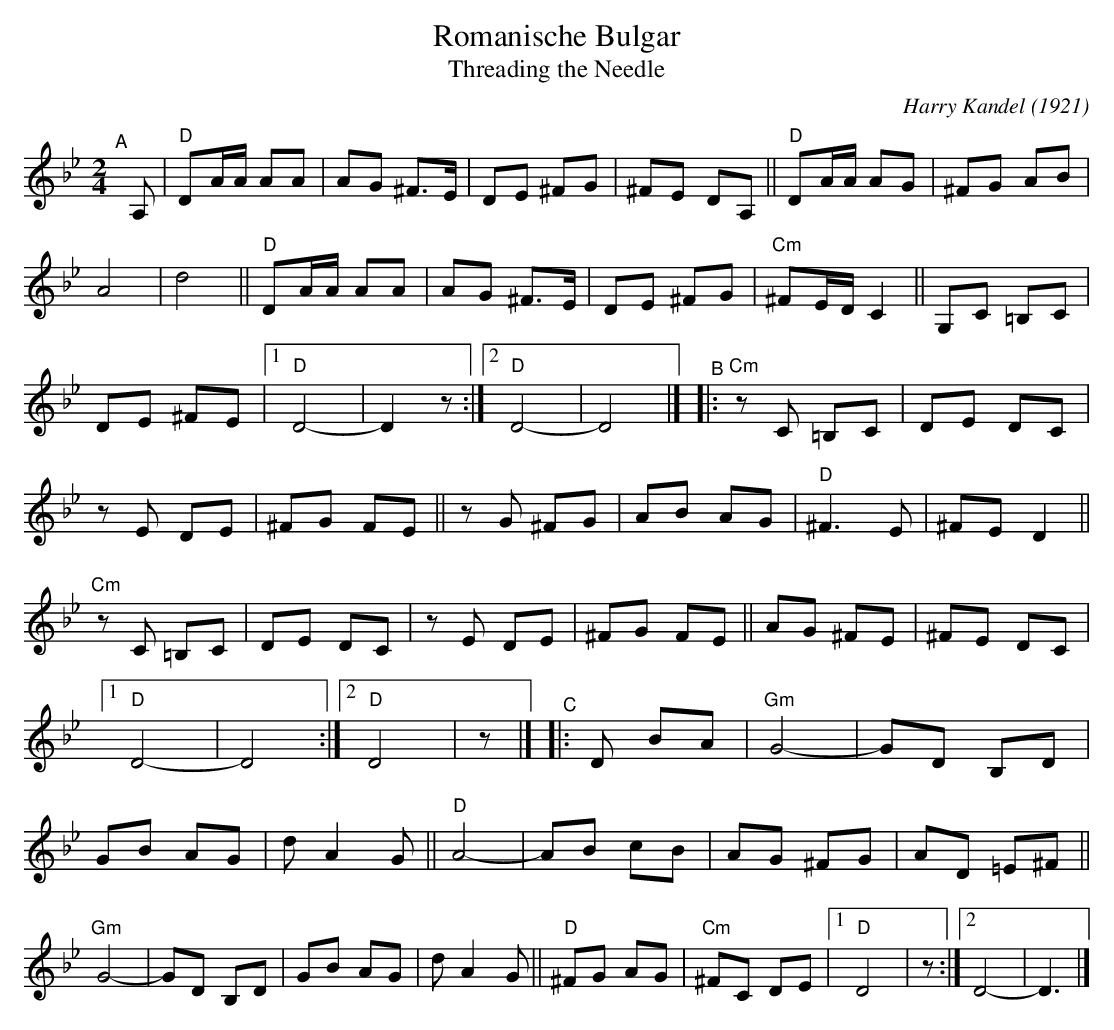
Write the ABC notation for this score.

X:1
T: Romanische Bulgar
T: Threading the Needle
C: Harry Kandel (1921)
M: 2/4
L: 1/8
K: Dphr
"^A"[|] A, |\
"D"DA/A/ AA | AG ^F>E | DE ^FG | ^FE DA, || "D"DA/A/ AG | ^FG AB | A4 | d4 ||
"D"DA/A/ AA | AG ^F>E | DE ^FG | "Cm"^FE/D/ C2 || G,C =B,C | DE ^FE |[1 "D"D4- | D2 z :|[2 "D"D4- | D4 |]
"^B"|:\
"Cm"zC =B,C | DE DC | zE DE | ^FG FE || zG ^FG | AB AG | "D"^F3 E | ^FE D2 ||
"Cm"zC =B,C | DE DC | zE DE | ^FG FE || AG ^FE | ^FE DC |[1 "D"D4- | D4 :|[2 "D"D4 | z |]
"^C"|: D BA |\
"Gm"G4- | GD B,D | GB AG | d A2 G || "D"A4- | AB cB | AG ^FG | AD =E^F ||
"Gm"G4- | GD B,D | GB AG | d A2 G || "D"^FG AG | "Cm"^FC DE |[1 "D"D4 | z :|[2 D4- | D3 |]
